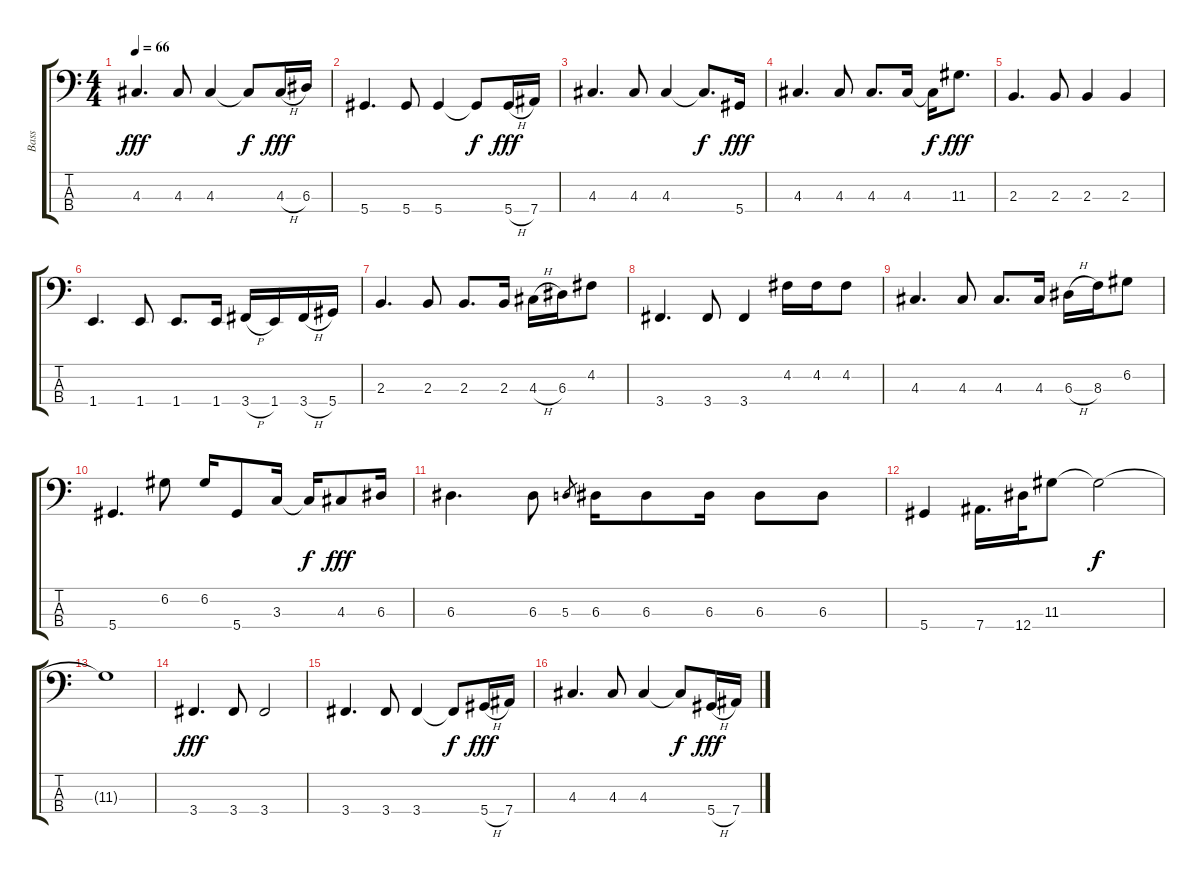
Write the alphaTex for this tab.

\track ("Bass" "Bass") {instrument electricbasspick}
\staff {score tabs}
\tuning (G2 D2 A1 Eb1) {hide}
\ts (4 4)
\tempo 66
\clef f4
\ks c
4.3.4{d dy fff} 4.3.8 4.3.4 4.3{t}.8{dy f} 4.3{h}.16{dy fff} 6.3.16 |
5.4.4{d} 5.4.8 5.4.4 5.4{t}.8{dy f} 5.4{h}.16{dy fff} 7.4.16 |
4.3.4{d} 4.3.8 4.3.4 4.3{t}.8{d dy f} 5.4.16{dy fff} |
4.3.4{d} 4.3.8 4.3.8{d} 4.3.16 4.3{t}.16{dy f} 11.3.8{d dy fff} |
2.3.4{d} 2.3.8 2.3.4 2.3.4 |
1.4.4{d} 1.4.8 1.4.8{d} 1.4.16 3.4{h}.16 1.4.16 3.4{h}.16 5.4.16 |
2.3.4{d} 2.3.8 2.3.8{d} 2.3.16 4.3{h}.16 6.3.16 4.2.8 |
3.4.4{d} 3.4.8 3.4.4 4.2.16 4.2.16 4.2.8 |
4.3.4{d} 4.3.8 4.3.8{d} 4.3.16 6.3{h}.16 8.3.16 6.2.8 |
5.4.4{d} 6.2.8 6.2.16 5.4.8 3.3.16 3.3{t}.16{dy f} 4.3.8{dy fff} 6.3.16 |
6.3.4{d} 6.3.8 5.3.8{gr} 6.3.16 6.3.8 6.3.16 6.3.8 6.3.8 |
5.4.4 7.4.16{d} 12.4.32 11.3.8 11.3{t}.2{dy f} |
11.3{t}.1 |
3.4.4{d dy fff} 3.4.8 3.4.2 |
3.4.4{d} 3.4.8 3.4.4 3.4{t}.8{dy f} 5.4{h}.16{dy fff} 7.4.16 |
4.3.4{d} 4.3.8 4.3.4 4.3{t}.8{dy f} 5.4{h}.16{dy fff} 7.4.16
